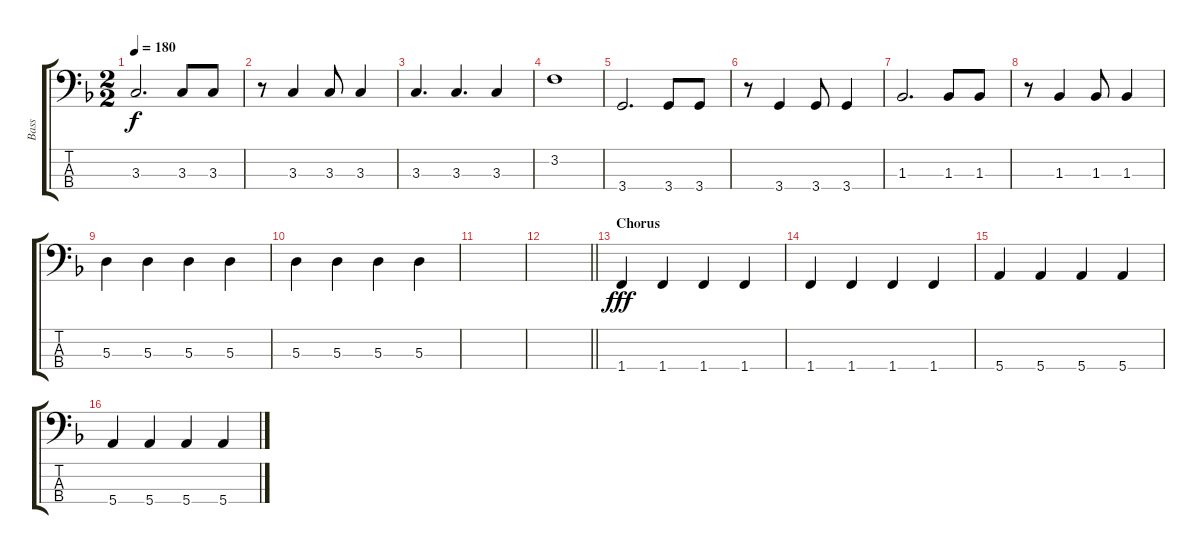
\track ("Bass" "Bass") {instrument electricbassfinger}
\staff {score tabs}
\tuning (G2 D2 A1 E1) {hide}
\ts (2 2)
\tempo 180
\clef f4
\ks dminor
3.3.2{d dy f} 3.3.8 3.3.8 |
r.8 3.3.4 3.3.8 3.3.4 |
3.3.4{d} 3.3.4{d} 3.3.4 |
3.2.1 |
3.4.2{d} 3.4.8 3.4.8 |
r.8 3.4.4 3.4.8 3.4.4 |
1.3.2{d} 1.3.8 1.3.8 |
r.8 1.3.4 1.3.8 1.3.4 |
5.3.4 5.3.4 5.3.4 5.3.4 |
5.3.4 5.3.4 5.3.4 5.3.4 |
|
\barLineRight lightlight
|
\section ("" "Chorus")
1.4.4{dy fff} 1.4.4 1.4.4 1.4.4 |
1.4.4 1.4.4 1.4.4 1.4.4 |
5.4.4 5.4.4 5.4.4 5.4.4 |
5.4.4 5.4.4 5.4.4 5.4.4
